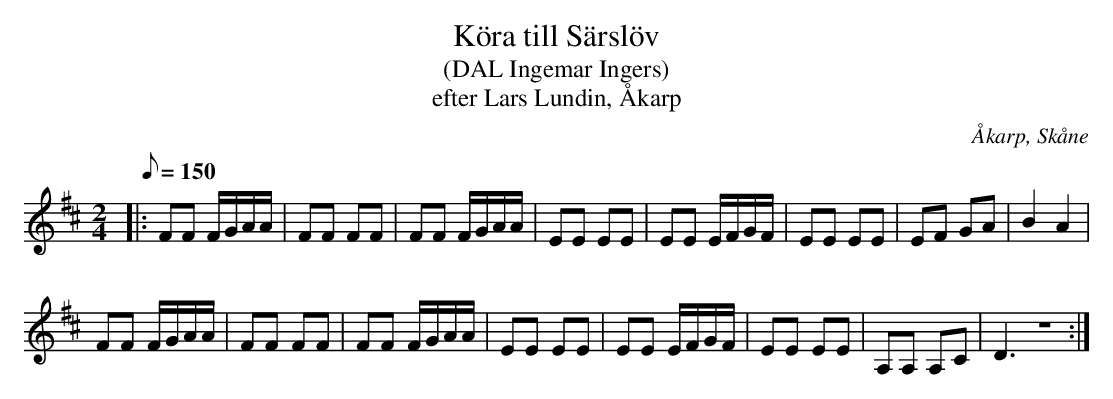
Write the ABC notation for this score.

X:1
T:Köra till Särslöv
T:(DAL Ingemar Ingers)
T:efter Lars Lundin, Åkarp
O:Åkarp, Skåne
M:2/4
L:1/8
Q:150
K:D
|: FF F/G/A/A/ | FF FF | FF F/G/A/A/ | EE EE | EE E/F/G/F/ | EE EE | EF GA | B2 A2 |
FF F/G/A/A/ | FF FF | FF F/G/A/A/ | EE EE | EE E/F/G/F/ | EE EE | A,A, A,C | D3 Z:|
